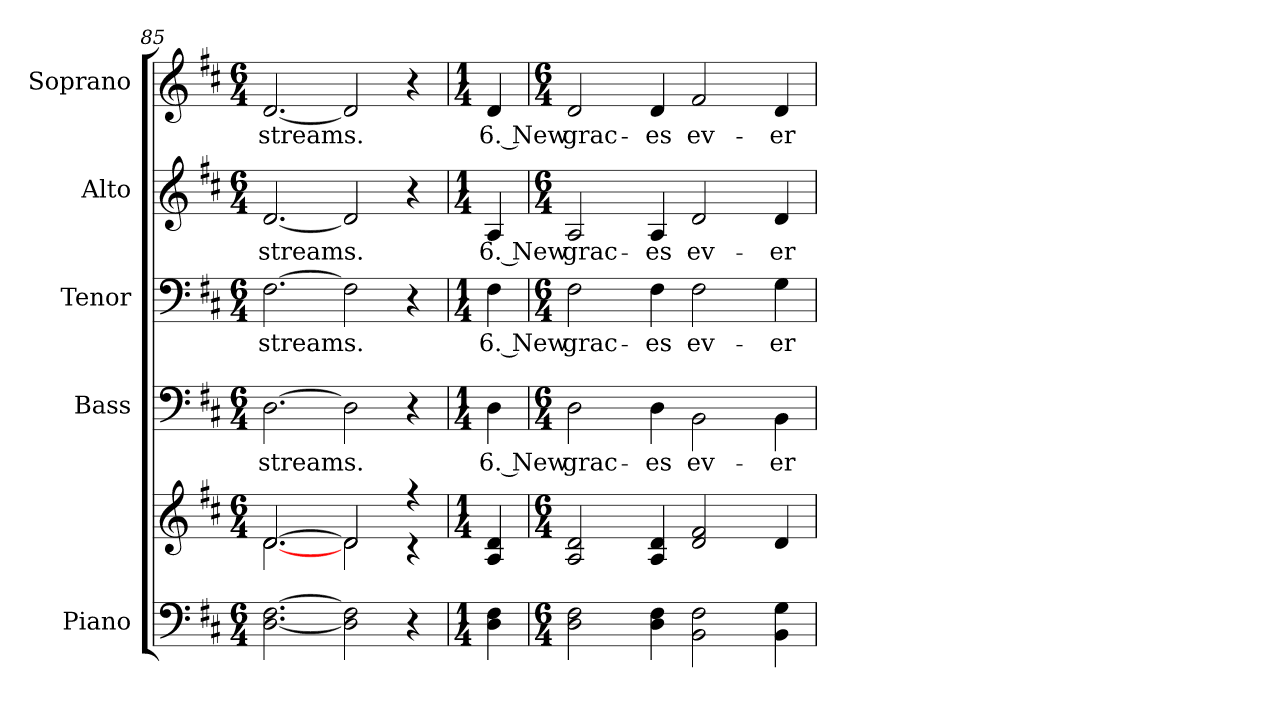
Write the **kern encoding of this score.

**kern	**kern	**kern	**text	**kern	**text	**kern	**text	**kern	**text
*part5	*part5	*part4	*part4	*part3	*part3	*part2	*part2	*part1	*part1
*staff6	*staff5	*staff4	*staff4	*staff3	*staff3	*staff2	*staff2	*staff1	*staff1
*I"Piano	*	*I"Bass	*	*I"Tenor	*	*I"Alto	*	*I"Soprano	*
*I'Pno.	*	*I'B.	*	*I'T.	*	*I'A.	*	*I'S.	*
*clefF4	*clefG2	*clefF4	*	*clefF4	*	*clefG2	*	*clefG2	*
*k[f#c#]	*k[f#c#]	*k[f#c#]	*	*k[f#c#]	*	*k[f#c#]	*	*k[f#c#]	*
*D:	*D:	*D:	*	*D:	*	*D:	*	*D:	*
*M6/4	*M6/4	*M6/4	*	*M6/4	*	*M6/4	*	*M6/4	*
=85	=85	=85	=85	=85	=85	=85	=85	=85	=85
*	*^	*	*	*	*	*	*	*	*
!	!	!	!	!LO:LY:b:color=#000000	!	!	!	!	!	!
!	!	!	!	!	!	!LO:LY:b:color=#000000	!	!	!	!
!	!	!	!	!	!	!	!	!LO:LY:b:color=#000000	!	!
!	!	!	!	!	!	!	!	!	!	!LO:LY:b:color=#000000
[<2.Di\ [>2.F#i	[>2.di/	[<2.di\	[>2.Di\	streams.	[>2.F#i\	streams.	[<2.di/	streams.	[<2.di/	streams.
2Di\] 2F#i]	2di/]	2di\	2Di\]	.	2F#i\]	.	2di/]	.	2di/]	.
4r	4r	4r	4r	.	4r	.	4r	.	4r	.
*	*v	*v	*	*	*	*	*	*	*	*
!!LO:PB:g=z
=86	=86	=86	=86	=86	=86	=86	=86	=86	=86
*M1/4	*M1/4	*M1/4	*	*M1/4	*	*M1/4	*	*M1/4	*
*^	*	*	*	*	*	*	*	*	*
*	*	*^	*	*	*	*	*	*	*	*
!	!	!	!	!	!LO:LY:b:color=#000000	!	!	!	!	!	!
*	*	*v	*v	*	*	*	*	*	*	*	*
*	*	*^	*	*	*	*	*	*	*	*
!	!	!	!	!	!	!	!LO:LY:b:color=#000000	!	!	!	!
*	*	*v	*v	*	*	*	*	*	*	*	*
*	*	*^	*	*	*	*	*	*	*	*
!	!	!	!	!	!	!	!	!	!LO:LY:b:color=#000000	!	!
*	*	*v	*v	*	*	*	*	*	*	*	*
*	*	*^	*	*	*	*	*	*	*	*
!	!	!	!	!	!	!	!	!	!	!	!LO:LY:b:color=#000000
*	*	*v	*v	*	*	*	*	*	*	*	*
4Di\ 4F#i	4ryy	4Ai/ 4di	4Di\	6. New	4F#i\	6. New	4Ai/	6. New	4di/	6. New
=87	=87	=87	=87	=87	=87	=87	=87	=87	=87	=87
*M6/4	*	*M6/4	*M6/4	*	*M6/4	*	*M6/4	*	*M6/4	*
!	!	!	!	!LO:LY:b:color=#000000	!	!	!	!	!	!
!	!	!	!	!	!	!LO:LY:b:color=#000000	!	!	!	!
!	!	!	!	!	!	!	!	!LO:LY:b:color=#000000	!	!
!	!	!	!	!	!	!	!	!	!	!LO:LY:b:color=#000000
2Di\ 2F#i	4ryy	2Ai/ 2di	2Di\	grac-	2F#i\	grac-	2Ai/	grac-	2di/	grac-
.	4ryy	.	.	.	.	.	.	.	.	.
!	!	!	!	!LO:LY:b:color=#000000	!	!	!	!	!	!
!	!	!	!	!	!	!LO:LY:b:color=#000000	!	!	!	!
!	!	!	!	!	!	!	!	!LO:LY:b:color=#000000	!	!
!	!	!	!	!	!	!	!	!	!	!LO:LY:b:color=#000000
4Di\ 4F#i	4ryy	4Ai/ 4di	4Di\	-es	4F#i\	-es	4Ai/	-es	4di/	-es
!	!	!	!	!LO:LY:b:color=#000000	!	!	!	!	!	!
!	!	!	!	!	!	!LO:LY:b:color=#000000	!	!	!	!
!	!	!	!	!	!	!	!	!LO:LY:b:color=#000000	!	!
!	!	!	!	!	!	!	!	!	!	!LO:LY:b:color=#000000
2BBi\ 2F#i	4ryy	2di/ 2f#i	2BBi\	ev-	2F#i\	ev-	2di/	ev-	2f#i/	ev-
.	4ryy	.	.	.	.	.	.	.	.	.
!	!	!	!	!LO:LY:b:color=#000000	!	!	!	!	!	!
!	!	!	!	!	!	!LO:LY:b:color=#000000	!	!	!	!
!	!	!	!	!	!	!	!	!LO:LY:b:color=#000000	!	!
!	!	!	!	!	!	!	!	!	!	!LO:LY:b:color=#000000
4BBi\ 4Gi	4ryy	4di/	4BBi\	-er	4Gi\	-er	4di/	-er	4di/	-er
*v	*v	*	*	*	*	*	*	*	*	*
=	=	=	=	=	=	=	=	=	=
*-	*-	*-	*-	*-	*-	*-	*-	*-	*-
